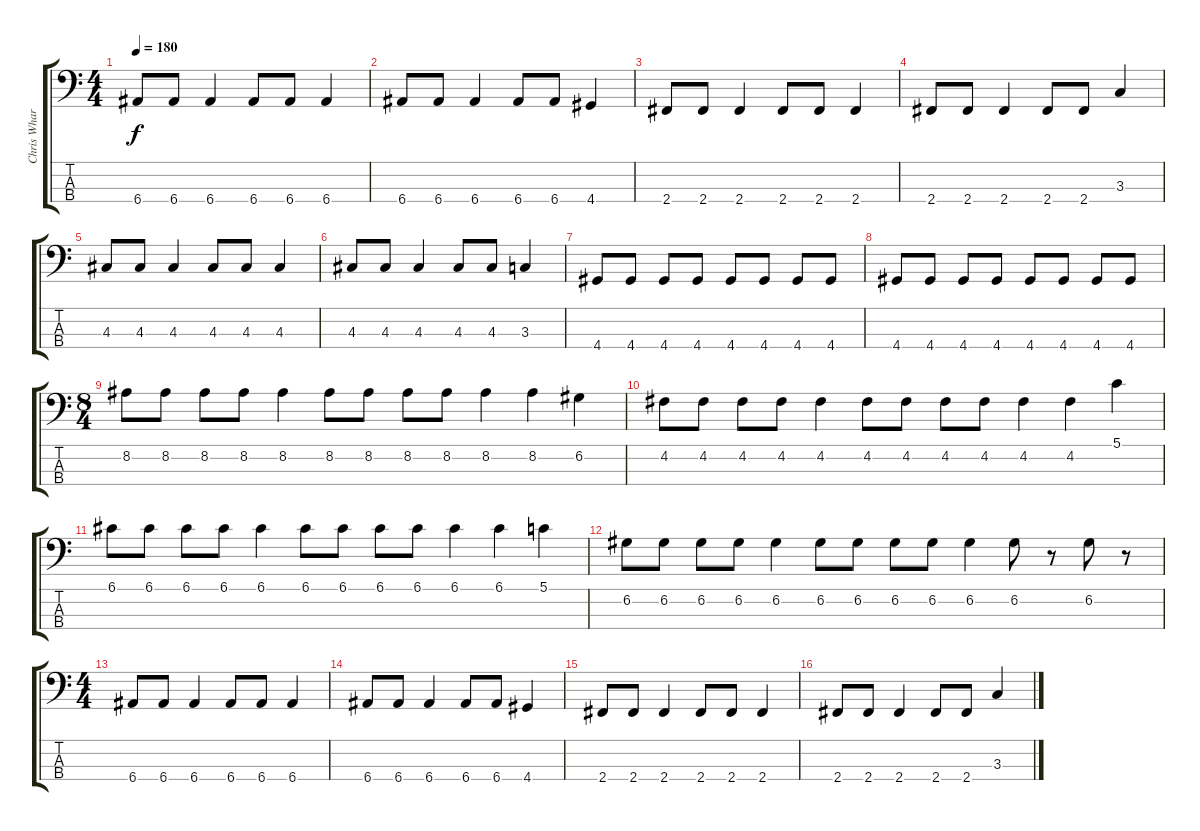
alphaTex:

\track ("Chris Wharton" "Chris Whar") {instrument electricbasspick}
\staff {score tabs}
\tuning (G2 D2 A1 E1) {hide}
\ts (4 4)
\tempo 180
\clef f4
\ks c
6.4.8{dy f} 6.4.8 6.4.4 6.4.8 6.4.8 6.4.4 |
6.4.8 6.4.8 6.4.4 6.4.8 6.4.8 4.4.4 |
2.4.8 2.4.8 2.4.4 2.4.8 2.4.8 2.4.4 |
2.4.8 2.4.8 2.4.4 2.4.8 2.4.8 3.3.4 |
4.3.8 4.3.8 4.3.4 4.3.8 4.3.8 4.3.4 |
4.3.8 4.3.8 4.3.4 4.3.8 4.3.8 3.3.4 |
4.4.8 4.4.8 4.4.8 4.4.8 4.4.8 4.4.8 4.4.8 4.4.8 |
4.4.8 4.4.8 4.4.8 4.4.8 4.4.8 4.4.8 4.4.8 4.4.8 |
\ts (8 4)
8.2.8 8.2.8 8.2.8 8.2.8 8.2.4 8.2.8 8.2.8 8.2.8 8.2.8 8.2.4 8.2.4 6.2.4 |
4.2.8 4.2.8 4.2.8 4.2.8 4.2.4 4.2.8 4.2.8 4.2.8 4.2.8 4.2.4 4.2.4 5.1.4 |
6.1.8 6.1.8 6.1.8 6.1.8 6.1.4 6.1.8 6.1.8 6.1.8 6.1.8 6.1.4 6.1.4 5.1.4 |
6.2.8 6.2.8 6.2.8 6.2.8 6.2.4 6.2.8 6.2.8 6.2.8 6.2.8 6.2.4 6.2.8 r.8 6.2.8 r.8 |
\ts (4 4)
6.4.8 6.4.8 6.4.4 6.4.8 6.4.8 6.4.4 |
6.4.8 6.4.8 6.4.4 6.4.8 6.4.8 4.4.4 |
2.4.8 2.4.8 2.4.4 2.4.8 2.4.8 2.4.4 |
2.4.8 2.4.8 2.4.4 2.4.8 2.4.8 3.3.4
